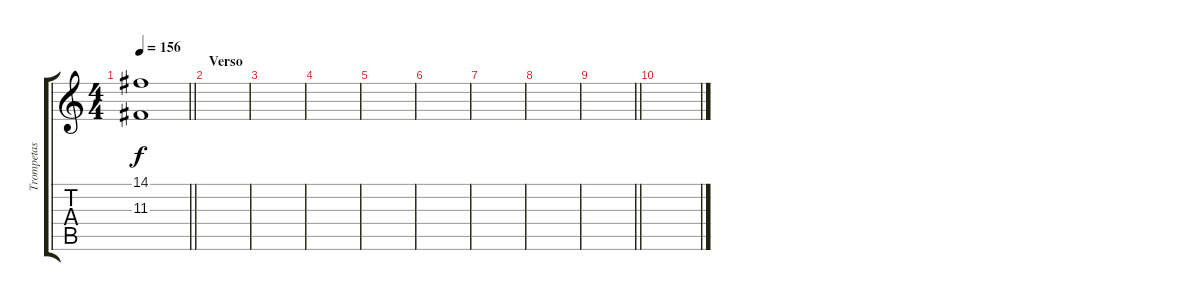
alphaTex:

\track ("Trompetas" "Trompetas") {instrument trumpet}
\staff {score tabs}
\tuning (E4 B3 G3 D3 A2 E2) {hide}
\ts (4 4)
\tempo 156
\clef g2
\barLineRight lightlight
\ks c
(14.1 11.3).1{dy f} |
\section ("" "Verso")
|
|
|
|
|
|
|
\barLineRight lightlight
|
\section ("" "")
